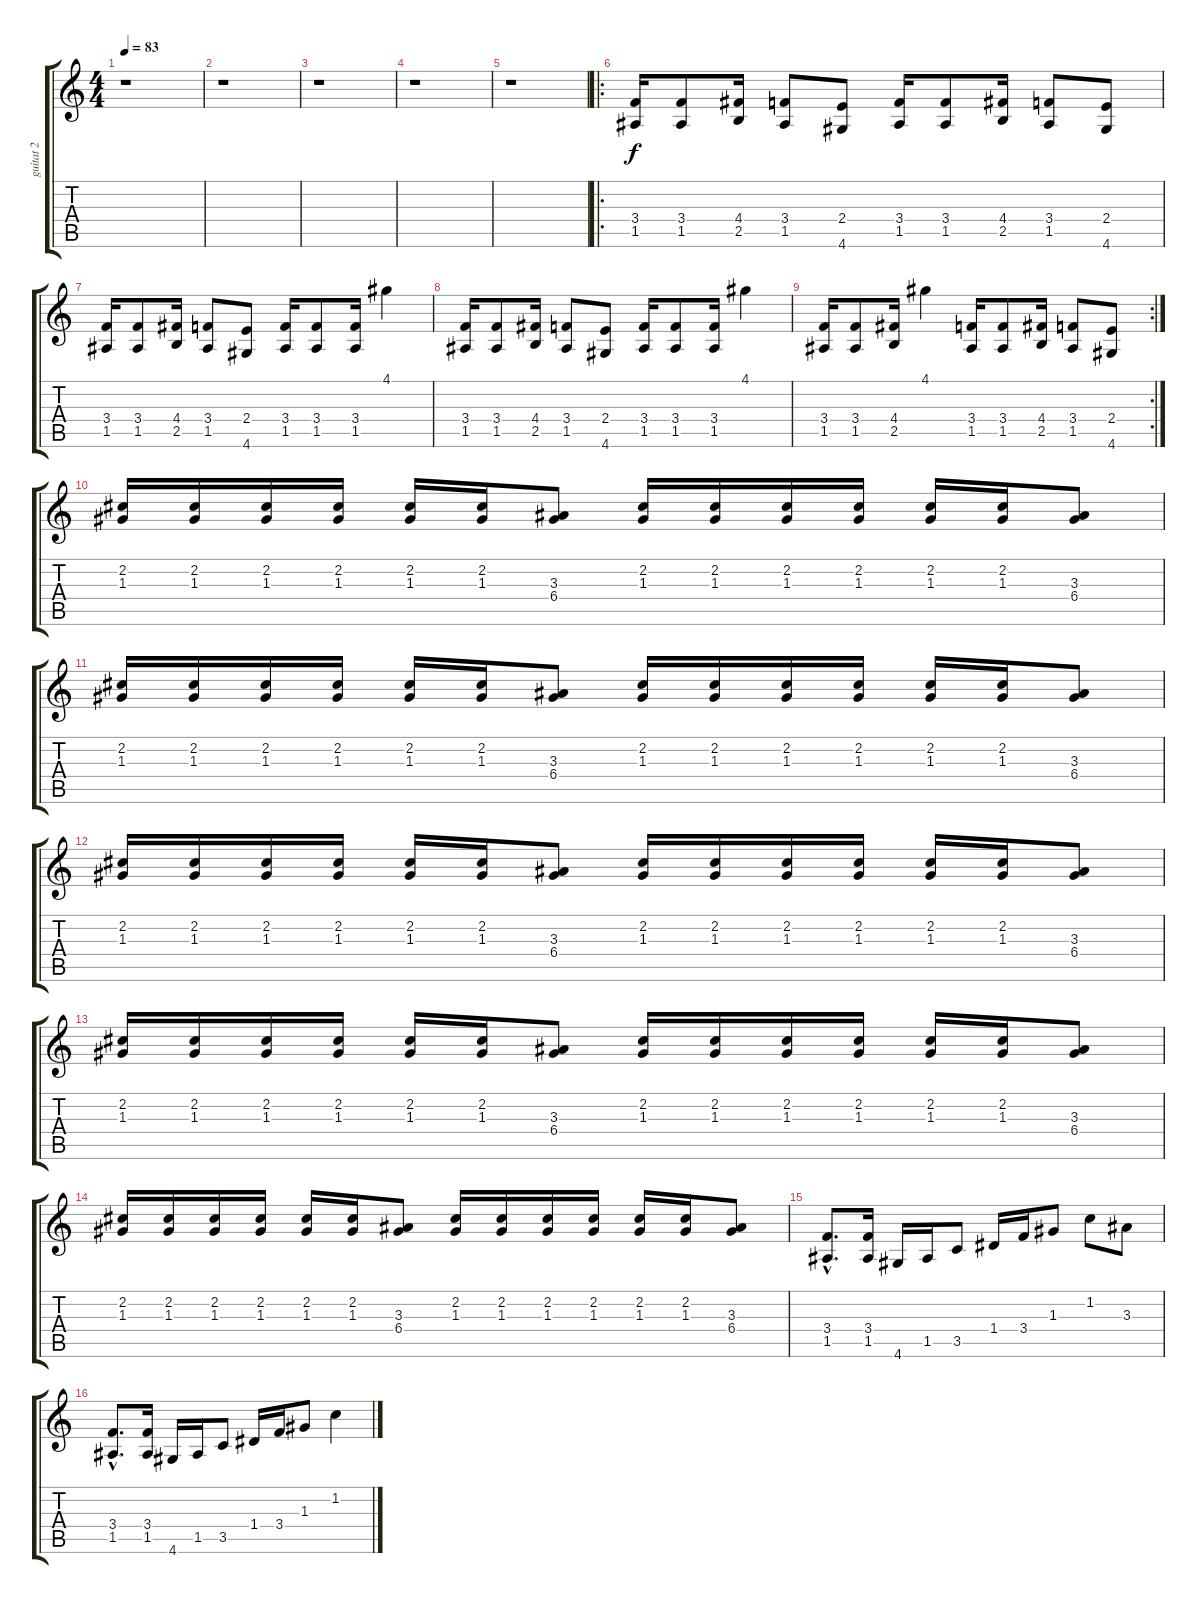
\track ("guitat 2" "guitat 2") {instrument overdrivenguitar}
\staff {score tabs}
\tuning (E4 B3 G3 D3 A2 E2) {hide}
\ts (4 4)
\tempo 83
\clef g2
\ks c
r.1{dy f} |
r.1 |
r.1 |
r.1 |
r.1 |
\ro
(3.4 1.5).16 (3.4 1.5).8 (4.4 2.5).16 (3.4 1.5).8 (2.4 4.6).8 (3.4 1.5).16 (3.4 1.5).8 (4.4 2.5).16 (3.4 1.5).8 (2.4 4.6).8 |
(3.4 1.5).16 (3.4 1.5).8 (4.4 2.5).16 (3.4 1.5).8 (2.4 4.6).8 (3.4 1.5).16 (3.4 1.5).8 (3.4 1.5).16 4.1.4 |
(3.4 1.5).16 (3.4 1.5).8 (4.4 2.5).16 (3.4 1.5).8 (2.4 4.6).8 (3.4 1.5).16 (3.4 1.5).8 (3.4 1.5).16 4.1.4 |
\rc 2
(3.4 1.5).16 (3.4 1.5).8 (4.4 2.5).16 4.1.4 (3.4 1.5).16 (3.4 1.5).8 (4.4 2.5).16 (3.4 1.5).8 (2.4 4.6).8 |
(2.2 1.3).16 (2.2 1.3).16 (2.2 1.3).16 (2.2 1.3).16 (2.2 1.3).16 (2.2 1.3).16 (3.3 6.4).8 (2.2 1.3).16 (2.2 1.3).16 (2.2 1.3).16 (2.2 1.3).16 (2.2 1.3).16 (2.2 1.3).16 (3.3 6.4).8 |
(2.2 1.3).16 (2.2 1.3).16 (2.2 1.3).16 (2.2 1.3).16 (2.2 1.3).16 (2.2 1.3).16 (3.3 6.4).8 (2.2 1.3).16 (2.2 1.3).16 (2.2 1.3).16 (2.2 1.3).16 (2.2 1.3).16 (2.2 1.3).16 (3.3 6.4).8 |
(2.2 1.3).16 (2.2 1.3).16 (2.2 1.3).16 (2.2 1.3).16 (2.2 1.3).16 (2.2 1.3).16 (3.3 6.4).8 (2.2 1.3).16 (2.2 1.3).16 (2.2 1.3).16 (2.2 1.3).16 (2.2 1.3).16 (2.2 1.3).16 (3.3 6.4).8 |
(2.2 1.3).16 (2.2 1.3).16 (2.2 1.3).16 (2.2 1.3).16 (2.2 1.3).16 (2.2 1.3).16 (3.3 6.4).8 (2.2 1.3).16 (2.2 1.3).16 (2.2 1.3).16 (2.2 1.3).16 (2.2 1.3).16 (2.2 1.3).16 (3.3 6.4).8 |
(2.2 1.3).16 (2.2 1.3).16 (2.2 1.3).16 (2.2 1.3).16 (2.2 1.3).16 (2.2 1.3).16 (3.3 6.4).8 (2.2 1.3).16 (2.2 1.3).16 (2.2 1.3).16 (2.2 1.3).16 (2.2 1.3).16 (2.2 1.3).16 (3.3 6.4).8 |
(3.4{hac} 1.5{hac}).8{d} (3.4 1.5).16 4.6.16 1.5.16 3.5.8 1.4.16 3.4.16 1.3.8 1.2.8 3.3.8 |
(3.4{hac} 1.5{hac}).8{d} (3.4 1.5).16 4.6.16 1.5.16 3.5.8 1.4.16 3.4.16 1.3.8 1.2.4
